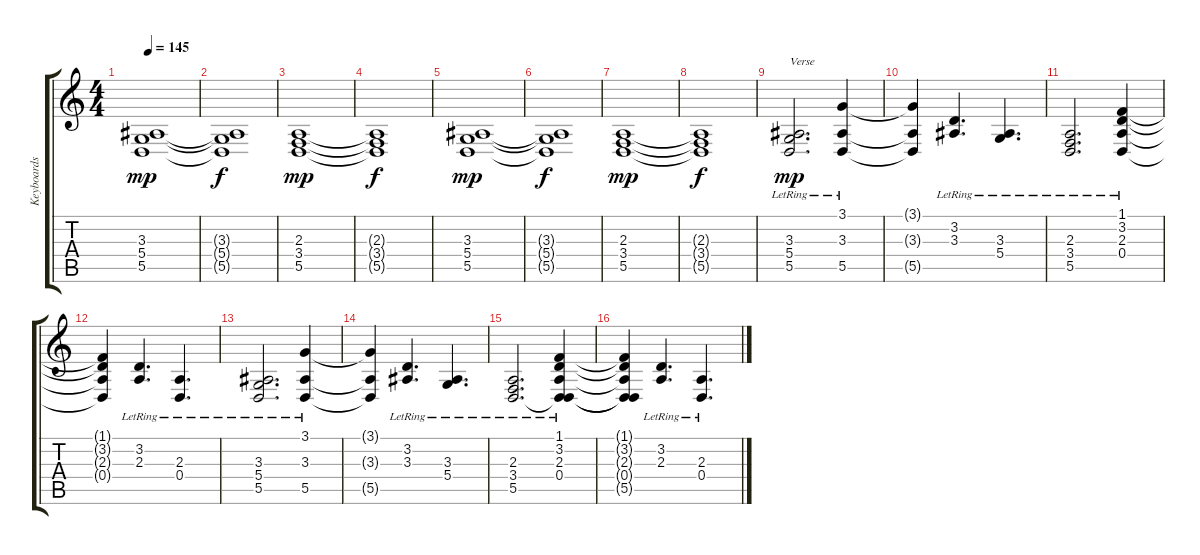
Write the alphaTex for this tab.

\track ("Keyboards 1" "Keyboards ") {instrument electricpiano1}
\staff {score tabs}
\tuning (E4 B3 G3 D3 A2 D2) {hide}
\ts (4 4)
\tempo 145
\clef g2
\ks c
(3.3 5.4 5.5).1{dy mp} |
(3.3{t} 5.4{t} 5.5{t}).1{dy f} |
(2.3 3.4 5.5).1{dy mp} |
(2.3{t} 3.4{t} 5.5{t}).1{dy f} |
(3.3 5.4 5.5).1{dy mp} |
(3.3{t} 5.4{t} 5.5{t}).1{dy f} |
(2.3 3.4 5.5).1{dy mp} |
(2.3{t} 3.4{t} 5.5{t}).1{dy f} |
(3.3{lr} 5.4{lr} 5.5{lr}).2{d txt "Verse" dy mp} (3.1{lr} 3.3{lr} 5.5{lr}).4 |
(3.1{t} 3.3{t} 5.5{t}).4 (3.2{lr} 3.3{lr}).4{d} (3.3{lr} 5.4{lr}).4{d} |
(2.3 3.4 5.5{lr}).2{d} (1.1{lr} 3.2{lr} 2.3{lr} 0.4{lr}).4 |
(1.1{t} 3.2{t} 2.3{t} 0.4{t}).4 (3.2{lr} 2.3{lr}).4{d} (2.3{lr} 0.4{lr}).4{d} |
(3.3{lr} 5.4{lr} 5.5{lr}).2{d} (3.1{lr} 3.3{lr} 5.5{lr}).4 |
(3.1{t} 3.3{t} 5.5{t}).4 (3.2{lr} 3.3{lr}).4{d} (3.3{lr} 5.4{lr}).4{d} |
(2.3 3.4 5.5{lr}).2{d} (1.1{lr} 3.2{lr} 2.3{lr} 0.4{lr} 5.5{t}).4 |
(1.1{t} 3.2{t} 2.3{t} 0.4{t} 5.5{t}).4 (3.2{lr} 2.3{lr}).4{d} (2.3{lr} 0.4{lr}).4{d}
